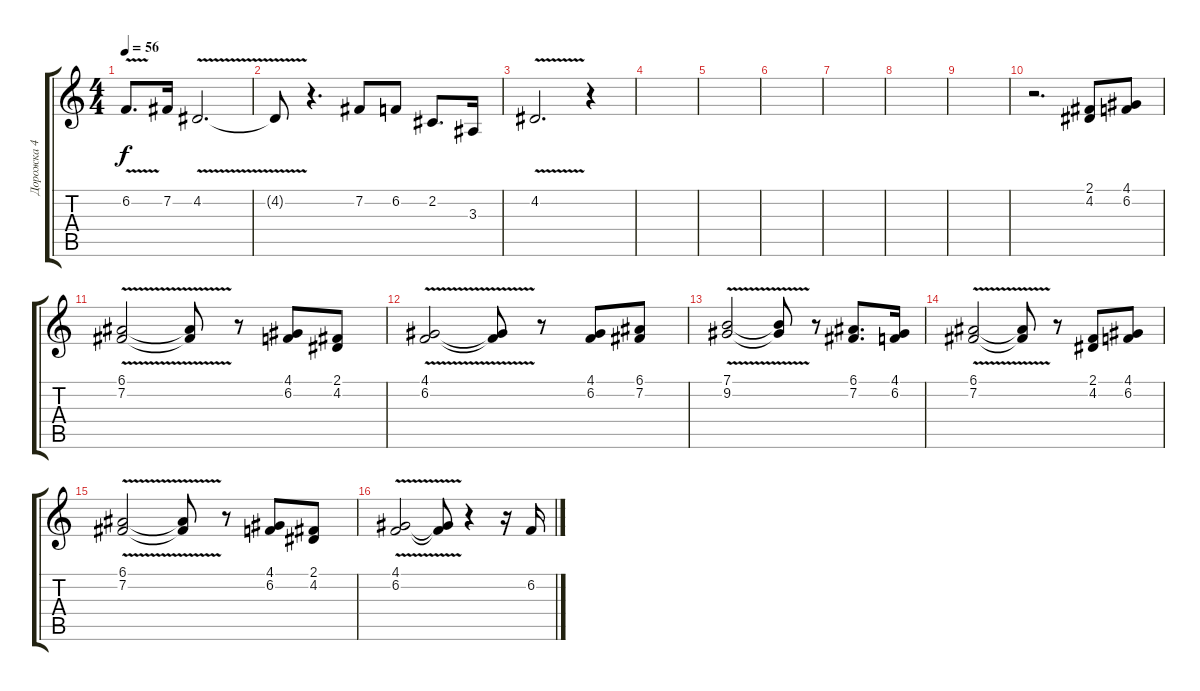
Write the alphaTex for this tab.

\track ("Дорожка 4" "Дорожка 4") {instrument flute}
\staff {score tabs}
\tuning (E4 B3 G3 D3 A2 E2) {hide}
\ts (4 4)
\tempo 56
\clef g2
\ks c
6.2{v}.8{d dy f} 7.2.16 4.2{v}.2{d} |
4.2{t}.8 r.4{d} 7.2.8 6.2.8 2.2.8{d} 3.3.16 |
4.2{v}.2{d} r.4 |
|
|
|
|
|
|
r.2{d} (2.1 4.2).8 (4.1 6.2).8 |
(6.1{v} 7.2{v}).2 (6.1{t} 7.2{t}).8 r.8 (4.1 6.2).8 (2.1 4.2).8 |
(4.1{v} 6.2{v}).2 (4.1{t} 6.2{t}).8 r.8 (4.1 6.2).8 (6.1 7.2).8 |
(7.1{v} 9.2{v}).2 (7.1{t} 9.2{t}).8 r.8 (6.1 7.2).8{d} (4.1 6.2).16 |
(6.1{v} 7.2{v}).2 (6.1{t} 7.2{t}).8 r.8 (2.1 4.2).8 (4.1 6.2).8 |
(6.1{v} 7.2{v}).2 (6.1{t} 7.2{t}).8 r.8 (4.1 6.2).8 (2.1 4.2).8 |
(4.1{v} 6.2{v}).2 (4.1{t} 6.2{t}).8 r.4 r.16 6.2.16
